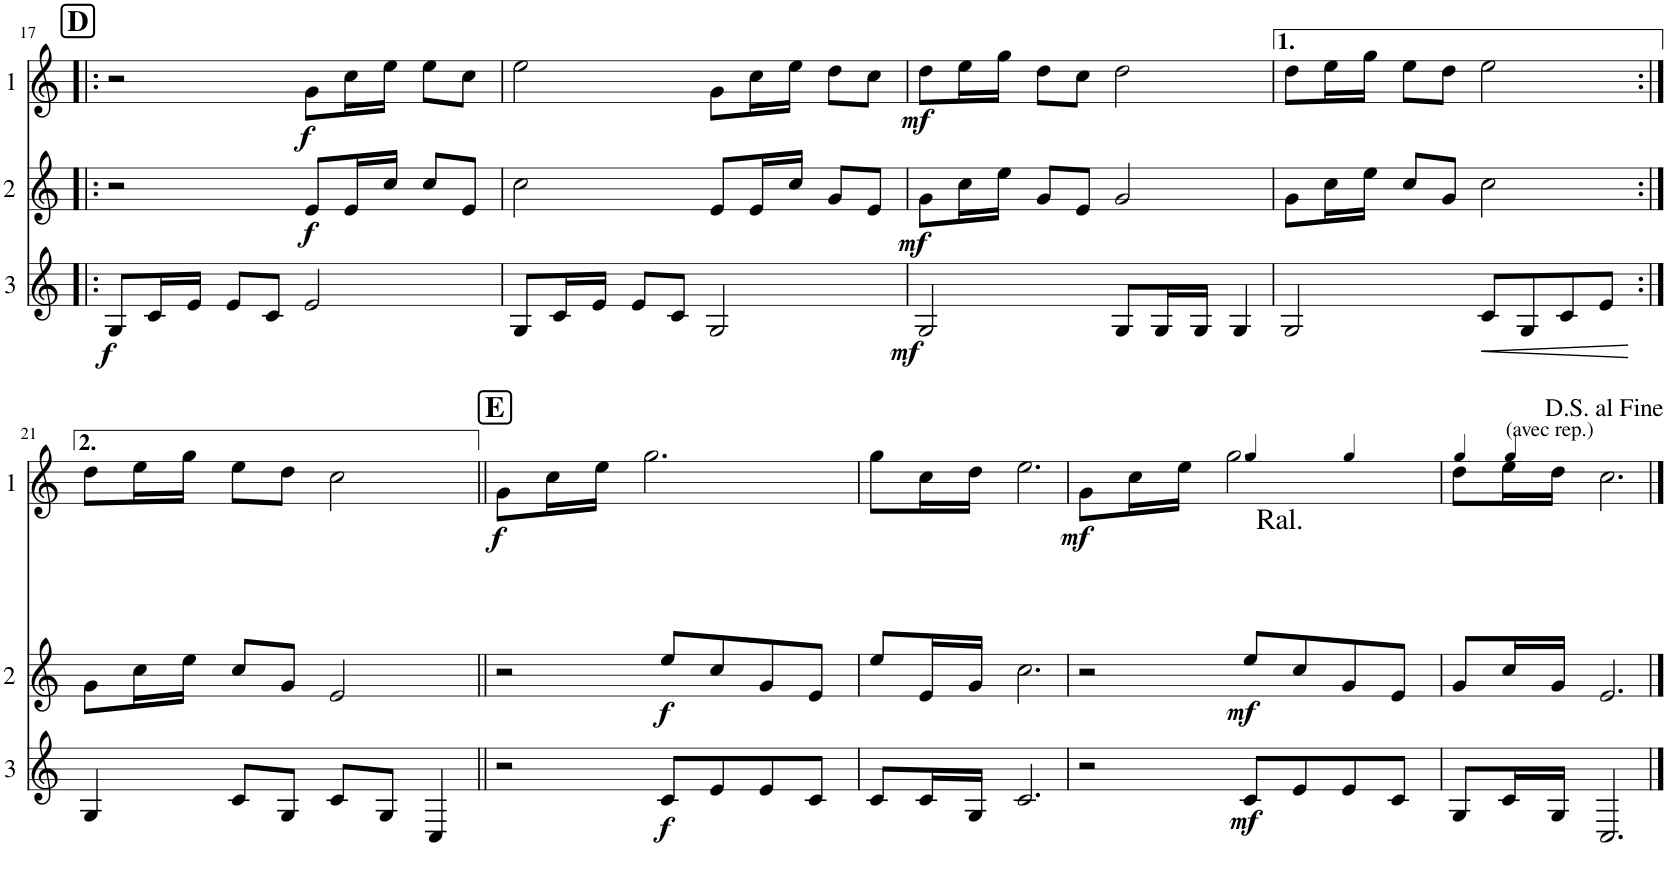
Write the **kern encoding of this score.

**kern	**dynam	**kern	**dynam	**kern	**dynam
*part3	*part3	*part2	*part2	*part1	*part1
*staff3	*staff3	*staff2	*staff2	*staff1	*staff1
*I"Cor 3	*	*I"Cor 2	*	*I"Cor 1	*
!!LO:PB:g=z
*clefG2	*	*clefG2	*	*clefG2	*
*Trd4c7	*	*Trd4c7	*	*Trd4c7	*
*k[]	*	*k[]	*	*k[]	*
*M4/4	*	*M4/4	*	*M4/4	*
!!LO:REH:place=s1:a:B:cj:fs=14:t=D
=17!|:	=17!|:	=17!|:	=17!|:	=17!|:	=17!|:
!	!LO:DY:b	!	!	!	!
8G/L	f	2r	.	2r	.
16c/L	.	.	.	.	.
16e/JJ	.	.	.	.	.
8e/L	.	.	.	.	.
8c/J	.	.	.	.	.
!	!	!	!LO:DY:b	!	!LO:DY:b
2e/	.	8e/L	f	8g\L	f
.	.	16e/L	.	16cc\L	.
.	.	16cc/JJ	.	16ee\JJ	.
.	.	8cc/L	.	8ee\L	.
.	.	8e/J	.	8cc\J	.
=18	=18	=18	=18	=18	=18
8G/L	.	2cc\	.	2ee\	.
16c/L	.	.	.	.	.
16e/JJ	.	.	.	.	.
8e/L	.	.	.	.	.
8c/J	.	.	.	.	.
2G/	.	8e/L	.	8g\L	.
.	.	16e/L	.	16cc\L	.
.	.	16cc/JJ	.	16ee\JJ	.
.	.	8g/L	.	8dd\L	.
.	.	8e/J	.	8cc\J	.
=19	=19	=19	=19	=19	=19
!	!LO:DY:b	!	!LO:DY:b	!	!LO:DY:b
2G/	mf	8g\L	mf	8dd\L	mf
.	.	16cc\L	.	16ee\L	.
.	.	16ee\JJ	.	16gg\JJ	.
.	.	8g/L	.	8dd\L	.
.	.	8e/J	.	8cc\J	.
8G/L	.	2g/	.	2dd\	.
16G/L	.	.	.	.	.
16G/JJ	.	.	.	.	.
4G/	.	.	.	.	.
=20	=20	=20	=20	=20	=20
2G/	.	8g\L	.	8dd\L	.
.	.	16cc\L	.	16ee\L	.
.	.	16ee\JJ	.	16gg\JJ	.
.	.	8cc/L	.	8ee\L	.
.	.	8g/J	.	8dd\J	.
!	!LO:HP:b	!	!	!	!
8c/L	<	2cc\	.	2ee\	.
8G/	.	.	.	.	.
8c/	.	.	.	.	.
8e/J	.	.	.	.	.
.	[	.	.	.	.
!!LO:LB:g=z
=21:|!	=21:|!	=21:|!	=21:|!	=21:|!	=21:|!
4G/	.	8g\L	.	8dd\L	.
.	.	16cc\L	.	16ee\L	.
.	.	16ee\JJ	.	16gg\JJ	.
8c/L	.	8cc/L	.	8ee\L	.
8G/J	.	8g/J	.	8dd\J	.
8c/L	.	2e/	.	2cc\	.
8G/J	.	.	.	.	.
4C/	.	.	.	.	.
!!LO:REH:place=s1:a:B:cj:fs=14:t=E
=22||	=22||	=22||	=22||	=22||	=22||
!	!	!	!	!	!LO:DY:b
2r	.	2r	.	8g\L	f
.	.	.	.	16cc\L	.
.	.	.	.	16ee\JJ	.
.	.	.	.	2.gg\	.
!	!LO:DY:b	!	!LO:DY:b	!	!
8c/L	f	8ee/L	f	.	.
8e/	.	8cc/	.	.	.
8e/	.	8g/	.	.	.
8c/J	.	8e/J	.	.	.
=23	=23	=23	=23	=23	=23
8c/L	.	8ee/L	.	8gg\L	.
16c/L	.	16e/L	.	16cc\L	.
16G/JJ	.	16g/JJ	.	16dd\JJ	.
2.c/	.	2.cc\	.	2.ee\	.
=24	=24	=24	=24	=24	=24
!	!	!	!	!	!LO:DY:b
*	*	*	*	*^	*
*	*	*	*	*	*^	*
2r	.	2r	.	8g\L	2ryy	2.ryy	mf
.	.	.	.	16cc\L	.	.	.
.	.	.	.	16ee\JJ	.	.	.
.	.	.	.	2.gg\	.	.	.
*	*	*	*	*MM58	*	*	*
!	!	!LO:TX:a:t=Ral.	!	!	!	!	!
!	!LO:DY:b	!	!LO:DY:b	!	!	!	!
8c/L	mf	8ee/L	mf	.	2ryy	.	.
8e/	.	8cc/	.	.	.	.	.
*	*	*	*	*MM54	*	*	*
8e/	.	8g/	.	.	.	4ryy	.
8c/J	.	8e/J	.	.	.	.	.
*	*	*	*	*v	*v	*v	*
=25	=25	=25	=25	=25	=25
*	*	*	*	*MM49	*
*	*	*	*	*^	*
*	*	*	*	*	*^	*
!	!	!	!	!LO:TX:a:t=(avec rep.)	!	!	!
*	*	*	*	*v	*v	*v	*
8G/L	.	8g/L	.	8dd\L	.
*	*	*	*	*MM44	*
16c/L	.	16cc/L	.	16ee\L	.
16G/JJ	.	16g/JJ	.	16dd\JJ	.
2.C/	.	2.e/	.	2.cc\	.
==	==	==	==	==	==
*-	*-	*-	*-	*-	*-
